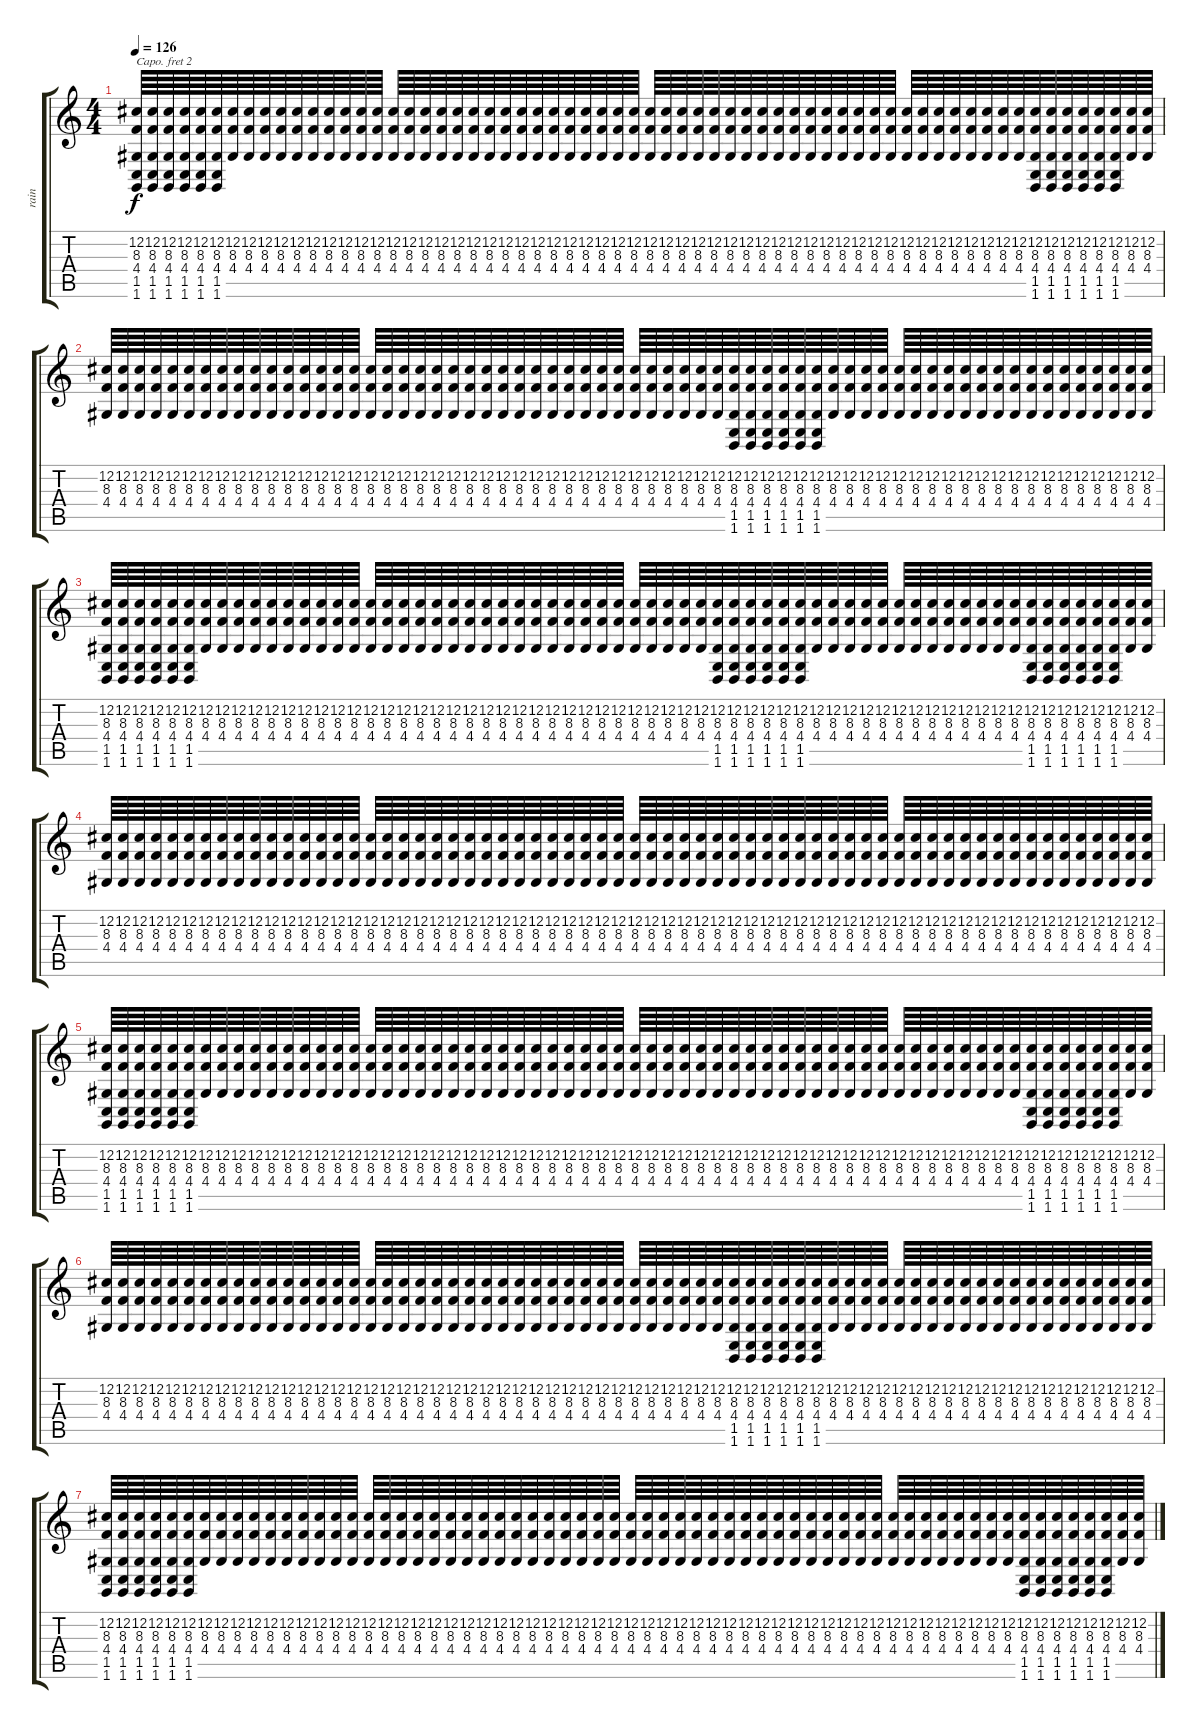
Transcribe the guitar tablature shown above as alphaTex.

\track ("rain" "rain") {instrument seashore}
\staff {score tabs}
\capo 2
\tuning (E4 B3 G3 D3 A2 E2) {hide}
\ts (4 4)
\tempo 126
\clef g2
\ks c
(12.2 8.3 4.4 1.5 1.6).64{dy f} (12.2 8.3 4.4 1.5 1.6).64 (12.2 8.3 4.4 1.5 1.6).64 (12.2 8.3 4.4 1.5 1.6).64 (12.2 8.3 4.4 1.5 1.6).64 (12.2 8.3 4.4 1.5 1.6).64 (12.2 8.3 4.4).64 (12.2 8.3 4.4).64 (12.2 8.3 4.4).64 (12.2 8.3 4.4).64 (12.2 8.3 4.4).64 (12.2 8.3 4.4).64 (12.2 8.3 4.4).64 (12.2 8.3 4.4).64 (12.2 8.3 4.4).64 (12.2 8.3 4.4).64 (12.2 8.3 4.4).64 (12.2 8.3 4.4).64 (12.2 8.3 4.4).64 (12.2 8.3 4.4).64 (12.2 8.3 4.4).64 (12.2 8.3 4.4).64 (12.2 8.3 4.4).64 (12.2 8.3 4.4).64 (12.2 8.3 4.4).64 (12.2 8.3 4.4).64 (12.2 8.3 4.4).64 (12.2 8.3 4.4).64 (12.2 8.3 4.4).64 (12.2 8.3 4.4).64 (12.2 8.3 4.4).64 (12.2 8.3 4.4).64 (12.2 8.3 4.4).64 (12.2 8.3 4.4).64 (12.2 8.3 4.4).64 (12.2 8.3 4.4).64 (12.2 8.3 4.4).64 (12.2 8.3 4.4).64 (12.2 8.3 4.4).64 (12.2 8.3 4.4).64 (12.2 8.3 4.4).64 (12.2 8.3 4.4).64 (12.2 8.3 4.4).64 (12.2 8.3 4.4).64 (12.2 8.3 4.4).64 (12.2 8.3 4.4).64 (12.2 8.3 4.4).64 (12.2 8.3 4.4).64 (12.2 8.3 4.4).64 (12.2 8.3 4.4).64 (12.2 8.3 4.4).64 (12.2 8.3 4.4).64 (12.2 8.3 4.4).64 (12.2 8.3 4.4).64 (12.2 8.3 4.4).64 (12.2 8.3 4.4).64 (12.2 8.3 4.4 1.5 1.6).64 (12.2 8.3 4.4 1.5 1.6).64 (12.2 8.3 4.4 1.5 1.6).64 (12.2 8.3 4.4 1.5 1.6).64 (12.2 8.3 4.4 1.5 1.6).64 (12.2 8.3 4.4 1.5 1.6).64 (12.2 8.3 4.4).64 (12.2 8.3 4.4).64 |
(12.2 8.3 4.4).64 (12.2 8.3 4.4).64 (12.2 8.3 4.4).64 (12.2 8.3 4.4).64 (12.2 8.3 4.4).64 (12.2 8.3 4.4).64 (12.2 8.3 4.4).64 (12.2 8.3 4.4).64 (12.2 8.3 4.4).64 (12.2 8.3 4.4).64 (12.2 8.3 4.4).64 (12.2 8.3 4.4).64 (12.2 8.3 4.4).64 (12.2 8.3 4.4).64 (12.2 8.3 4.4).64 (12.2 8.3 4.4).64 (12.2 8.3 4.4).64 (12.2 8.3 4.4).64 (12.2 8.3 4.4).64 (12.2 8.3 4.4).64 (12.2 8.3 4.4).64 (12.2 8.3 4.4).64 (12.2 8.3 4.4).64 (12.2 8.3 4.4).64 (12.2 8.3 4.4).64 (12.2 8.3 4.4).64 (12.2 8.3 4.4).64 (12.2 8.3 4.4).64 (12.2 8.3 4.4).64 (12.2 8.3 4.4).64 (12.2 8.3 4.4).64 (12.2 8.3 4.4).64 (12.2 8.3 4.4).64 (12.2 8.3 4.4).64 (12.2 8.3 4.4).64 (12.2 8.3 4.4).64 (12.2 8.3 4.4).64 (12.2 8.3 4.4).64 (12.2 8.3 4.4 1.5 1.6).64 (12.2 8.3 4.4 1.5 1.6).64 (12.2 8.3 4.4 1.5 1.6).64 (12.2 8.3 4.4 1.5 1.6).64 (12.2 8.3 4.4 1.5 1.6).64 (12.2 8.3 4.4 1.5 1.6).64 (12.2 8.3 4.4).64 (12.2 8.3 4.4).64 (12.2 8.3 4.4).64 (12.2 8.3 4.4).64 (12.2 8.3 4.4).64 (12.2 8.3 4.4).64 (12.2 8.3 4.4).64 (12.2 8.3 4.4).64 (12.2 8.3 4.4).64 (12.2 8.3 4.4).64 (12.2 8.3 4.4).64 (12.2 8.3 4.4).64 (12.2 8.3 4.4).64 (12.2 8.3 4.4).64 (12.2 8.3 4.4).64 (12.2 8.3 4.4).64 (12.2 8.3 4.4).64 (12.2 8.3 4.4).64 (12.2 8.3 4.4).64 (12.2 8.3 4.4).64 |
(12.2 8.3 4.4 1.5 1.6).64 (12.2 8.3 4.4 1.5 1.6).64 (12.2 8.3 4.4 1.5 1.6).64 (12.2 8.3 4.4 1.5 1.6).64 (12.2 8.3 4.4 1.5 1.6).64 (12.2 8.3 4.4 1.5 1.6).64 (12.2 8.3 4.4).64 (12.2 8.3 4.4).64 (12.2 8.3 4.4).64 (12.2 8.3 4.4).64 (12.2 8.3 4.4).64 (12.2 8.3 4.4).64 (12.2 8.3 4.4).64 (12.2 8.3 4.4).64 (12.2 8.3 4.4).64 (12.2 8.3 4.4).64 (12.2 8.3 4.4).64 (12.2 8.3 4.4).64 (12.2 8.3 4.4).64 (12.2 8.3 4.4).64 (12.2 8.3 4.4).64 (12.2 8.3 4.4).64 (12.2 8.3 4.4).64 (12.2 8.3 4.4).64 (12.2 8.3 4.4).64 (12.2 8.3 4.4).64 (12.2 8.3 4.4).64 (12.2 8.3 4.4).64 (12.2 8.3 4.4).64 (12.2 8.3 4.4).64 (12.2 8.3 4.4).64 (12.2 8.3 4.4).64 (12.2 8.3 4.4).64 (12.2 8.3 4.4).64 (12.2 8.3 4.4).64 (12.2 8.3 4.4).64 (12.2 8.3 4.4).64 (12.2 8.3 4.4 1.5 1.6).64 (12.2 8.3 4.4 1.5 1.6).64 (12.2 8.3 4.4 1.5 1.6).64 (12.2 8.3 4.4 1.5 1.6).64 (12.2 8.3 4.4 1.5 1.6).64 (12.2 8.3 4.4 1.5 1.6).64 (12.2 8.3 4.4).64 (12.2 8.3 4.4).64 (12.2 8.3 4.4).64 (12.2 8.3 4.4).64 (12.2 8.3 4.4).64 (12.2 8.3 4.4).64 (12.2 8.3 4.4).64 (12.2 8.3 4.4).64 (12.2 8.3 4.4).64 (12.2 8.3 4.4).64 (12.2 8.3 4.4).64 (12.2 8.3 4.4).64 (12.2 8.3 4.4).64 (12.2 8.3 4.4 1.5 1.6).64 (12.2 8.3 4.4 1.5 1.6).64 (12.2 8.3 4.4 1.5 1.6).64 (12.2 8.3 4.4 1.5 1.6).64 (12.2 8.3 4.4 1.5 1.6).64 (12.2 8.3 4.4 1.5 1.6).64 (12.2 8.3 4.4).64 (12.2 8.3 4.4).64 |
(12.2 8.3 4.4).64 (12.2 8.3 4.4).64 (12.2 8.3 4.4).64 (12.2 8.3 4.4).64 (12.2 8.3 4.4).64 (12.2 8.3 4.4).64 (12.2 8.3 4.4).64 (12.2 8.3 4.4).64 (12.2 8.3 4.4).64 (12.2 8.3 4.4).64 (12.2 8.3 4.4).64 (12.2 8.3 4.4).64 (12.2 8.3 4.4).64 (12.2 8.3 4.4).64 (12.2 8.3 4.4).64 (12.2 8.3 4.4).64 (12.2 8.3 4.4).64 (12.2 8.3 4.4).64 (12.2 8.3 4.4).64 (12.2 8.3 4.4).64 (12.2 8.3 4.4).64 (12.2 8.3 4.4).64 (12.2 8.3 4.4).64 (12.2 8.3 4.4).64 (12.2 8.3 4.4).64 (12.2 8.3 4.4).64 (12.2 8.3 4.4).64 (12.2 8.3 4.4).64 (12.2 8.3 4.4).64 (12.2 8.3 4.4).64 (12.2 8.3 4.4).64 (12.2 8.3 4.4).64 (12.2 8.3 4.4).64 (12.2 8.3 4.4).64 (12.2 8.3 4.4).64 (12.2 8.3 4.4).64 (12.2 8.3 4.4).64 (12.2 8.3 4.4).64 (12.2 8.3 4.4).64 (12.2 8.3 4.4).64 (12.2 8.3 4.4).64 (12.2 8.3 4.4).64 (12.2 8.3 4.4).64 (12.2 8.3 4.4).64 (12.2 8.3 4.4).64 (12.2 8.3 4.4).64 (12.2 8.3 4.4).64 (12.2 8.3 4.4).64 (12.2 8.3 4.4).64 (12.2 8.3 4.4).64 (12.2 8.3 4.4).64 (12.2 8.3 4.4).64 (12.2 8.3 4.4).64 (12.2 8.3 4.4).64 (12.2 8.3 4.4).64 (12.2 8.3 4.4).64 (12.2 8.3 4.4).64 (12.2 8.3 4.4).64 (12.2 8.3 4.4).64 (12.2 8.3 4.4).64 (12.2 8.3 4.4).64 (12.2 8.3 4.4).64 (12.2 8.3 4.4).64 (12.2 8.3 4.4).64 |
(12.2 8.3 4.4 1.5 1.6).64 (12.2 8.3 4.4 1.5 1.6).64 (12.2 8.3 4.4 1.5 1.6).64 (12.2 8.3 4.4 1.5 1.6).64 (12.2 8.3 4.4 1.5 1.6).64 (12.2 8.3 4.4 1.5 1.6).64 (12.2 8.3 4.4).64 (12.2 8.3 4.4).64 (12.2 8.3 4.4).64 (12.2 8.3 4.4).64 (12.2 8.3 4.4).64 (12.2 8.3 4.4).64 (12.2 8.3 4.4).64 (12.2 8.3 4.4).64 (12.2 8.3 4.4).64 (12.2 8.3 4.4).64 (12.2 8.3 4.4).64 (12.2 8.3 4.4).64 (12.2 8.3 4.4).64 (12.2 8.3 4.4).64 (12.2 8.3 4.4).64 (12.2 8.3 4.4).64 (12.2 8.3 4.4).64 (12.2 8.3 4.4).64 (12.2 8.3 4.4).64 (12.2 8.3 4.4).64 (12.2 8.3 4.4).64 (12.2 8.3 4.4).64 (12.2 8.3 4.4).64 (12.2 8.3 4.4).64 (12.2 8.3 4.4).64 (12.2 8.3 4.4).64 (12.2 8.3 4.4).64 (12.2 8.3 4.4).64 (12.2 8.3 4.4).64 (12.2 8.3 4.4).64 (12.2 8.3 4.4).64 (12.2 8.3 4.4).64 (12.2 8.3 4.4).64 (12.2 8.3 4.4).64 (12.2 8.3 4.4).64 (12.2 8.3 4.4).64 (12.2 8.3 4.4).64 (12.2 8.3 4.4).64 (12.2 8.3 4.4).64 (12.2 8.3 4.4).64 (12.2 8.3 4.4).64 (12.2 8.3 4.4).64 (12.2 8.3 4.4).64 (12.2 8.3 4.4).64 (12.2 8.3 4.4).64 (12.2 8.3 4.4).64 (12.2 8.3 4.4).64 (12.2 8.3 4.4).64 (12.2 8.3 4.4).64 (12.2 8.3 4.4).64 (12.2 8.3 4.4 1.5 1.6).64 (12.2 8.3 4.4 1.5 1.6).64 (12.2 8.3 4.4 1.5 1.6).64 (12.2 8.3 4.4 1.5 1.6).64 (12.2 8.3 4.4 1.5 1.6).64 (12.2 8.3 4.4 1.5 1.6).64 (12.2 8.3 4.4).64 (12.2 8.3 4.4).64 |
(12.2 8.3 4.4).64 (12.2 8.3 4.4).64 (12.2 8.3 4.4).64 (12.2 8.3 4.4).64 (12.2 8.3 4.4).64 (12.2 8.3 4.4).64 (12.2 8.3 4.4).64 (12.2 8.3 4.4).64 (12.2 8.3 4.4).64 (12.2 8.3 4.4).64 (12.2 8.3 4.4).64 (12.2 8.3 4.4).64 (12.2 8.3 4.4).64 (12.2 8.3 4.4).64 (12.2 8.3 4.4).64 (12.2 8.3 4.4).64 (12.2 8.3 4.4).64 (12.2 8.3 4.4).64 (12.2 8.3 4.4).64 (12.2 8.3 4.4).64 (12.2 8.3 4.4).64 (12.2 8.3 4.4).64 (12.2 8.3 4.4).64 (12.2 8.3 4.4).64 (12.2 8.3 4.4).64 (12.2 8.3 4.4).64 (12.2 8.3 4.4).64 (12.2 8.3 4.4).64 (12.2 8.3 4.4).64 (12.2 8.3 4.4).64 (12.2 8.3 4.4).64 (12.2 8.3 4.4).64 (12.2 8.3 4.4).64 (12.2 8.3 4.4).64 (12.2 8.3 4.4).64 (12.2 8.3 4.4).64 (12.2 8.3 4.4).64 (12.2 8.3 4.4).64 (12.2 8.3 4.4 1.5 1.6).64 (12.2 8.3 4.4 1.5 1.6).64 (12.2 8.3 4.4 1.5 1.6).64 (12.2 8.3 4.4 1.5 1.6).64 (12.2 8.3 4.4 1.5 1.6).64 (12.2 8.3 4.4 1.5 1.6).64 (12.2 8.3 4.4).64 (12.2 8.3 4.4).64 (12.2 8.3 4.4).64 (12.2 8.3 4.4).64 (12.2 8.3 4.4).64 (12.2 8.3 4.4).64 (12.2 8.3 4.4).64 (12.2 8.3 4.4).64 (12.2 8.3 4.4).64 (12.2 8.3 4.4).64 (12.2 8.3 4.4).64 (12.2 8.3 4.4).64 (12.2 8.3 4.4).64 (12.2 8.3 4.4).64 (12.2 8.3 4.4).64 (12.2 8.3 4.4).64 (12.2 8.3 4.4).64 (12.2 8.3 4.4).64 (12.2 8.3 4.4).64 (12.2 8.3 4.4).64 |
(12.2 8.3 4.4 1.5 1.6).64 (12.2 8.3 4.4 1.5 1.6).64 (12.2 8.3 4.4 1.5 1.6).64 (12.2 8.3 4.4 1.5 1.6).64 (12.2 8.3 4.4 1.5 1.6).64 (12.2 8.3 4.4 1.5 1.6).64 (12.2 8.3 4.4).64 (12.2 8.3 4.4).64 (12.2 8.3 4.4).64 (12.2 8.3 4.4).64 (12.2 8.3 4.4).64 (12.2 8.3 4.4).64 (12.2 8.3 4.4).64 (12.2 8.3 4.4).64 (12.2 8.3 4.4).64 (12.2 8.3 4.4).64 (12.2 8.3 4.4).64 (12.2 8.3 4.4).64 (12.2 8.3 4.4).64 (12.2 8.3 4.4).64 (12.2 8.3 4.4).64 (12.2 8.3 4.4).64 (12.2 8.3 4.4).64 (12.2 8.3 4.4).64 (12.2 8.3 4.4).64 (12.2 8.3 4.4).64 (12.2 8.3 4.4).64 (12.2 8.3 4.4).64 (12.2 8.3 4.4).64 (12.2 8.3 4.4).64 (12.2 8.3 4.4).64 (12.2 8.3 4.4).64 (12.2 8.3 4.4).64 (12.2 8.3 4.4).64 (12.2 8.3 4.4).64 (12.2 8.3 4.4).64 (12.2 8.3 4.4).64 (12.2 8.3 4.4).64 (12.2 8.3 4.4).64 (12.2 8.3 4.4).64 (12.2 8.3 4.4).64 (12.2 8.3 4.4).64 (12.2 8.3 4.4).64 (12.2 8.3 4.4).64 (12.2 8.3 4.4).64 (12.2 8.3 4.4).64 (12.2 8.3 4.4).64 (12.2 8.3 4.4).64 (12.2 8.3 4.4).64 (12.2 8.3 4.4).64 (12.2 8.3 4.4).64 (12.2 8.3 4.4).64 (12.2 8.3 4.4).64 (12.2 8.3 4.4).64 (12.2 8.3 4.4).64 (12.2 8.3 4.4).64 (12.2 8.3 4.4 1.5 1.6).64 (12.2 8.3 4.4 1.5 1.6).64 (12.2 8.3 4.4 1.5 1.6).64 (12.2 8.3 4.4 1.5 1.6).64 (12.2 8.3 4.4 1.5 1.6).64 (12.2 8.3 4.4 1.5 1.6).64 (12.2 8.3 4.4).64 (12.2 8.3 4.4).64
